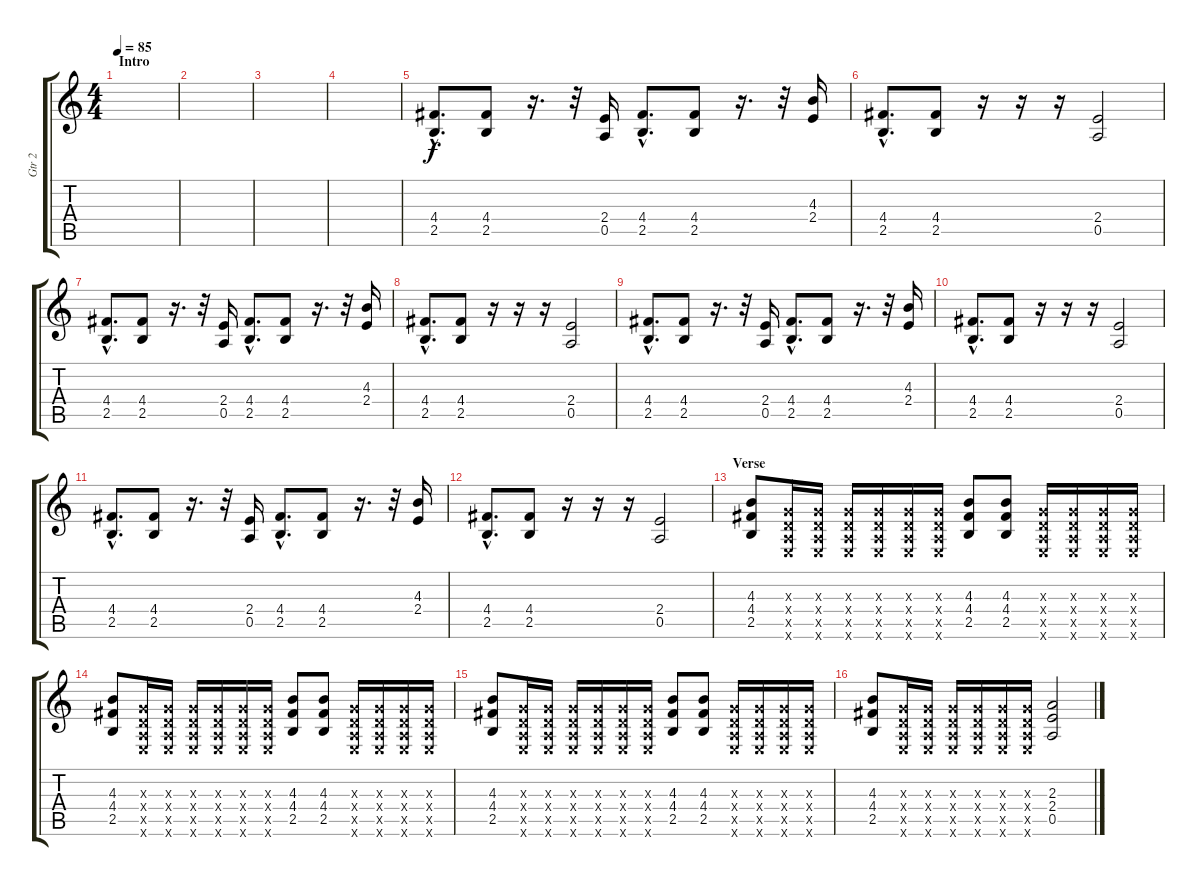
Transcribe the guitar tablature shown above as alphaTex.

\track ("Gtr 2" "Gtr 2") {instrument distortionguitar}
\staff {score tabs}
\tuning (E4 B3 G3 D3 A2 E2) {hide}
\ts (4 4)
\section ("" "Intro")
\tempo 85
\clef g2
\ks c
|
|
|
|
(4.4{hac} 2.5{hac}).8{d} (4.4 2.5).8 r.16{d} r.32 (2.4 0.5).16 (4.4{hac} 2.5{hac}).8{d} (4.4 2.5).8 r.16{d} r.32 (4.3 2.4).16 |
(4.4{hac} 2.5{hac}).8{d} (4.4 2.5).8 r.16 r.16 r.16 (2.4 0.5).2 |
(4.4{hac} 2.5{hac}).8{d} (4.4 2.5).8 r.16{d} r.32 (2.4 0.5).16 (4.4{hac} 2.5{hac}).8{d} (4.4 2.5).8 r.16{d} r.32 (4.3 2.4).16 |
(4.4{hac} 2.5{hac}).8{d} (4.4 2.5).8 r.16 r.16 r.16 (2.4 0.5).2 |
(4.4{hac} 2.5{hac}).8{d} (4.4 2.5).8 r.16{d} r.32 (2.4 0.5).16 (4.4{hac} 2.5{hac}).8{d} (4.4 2.5).8 r.16{d} r.32 (4.3 2.4).16 |
(4.4{hac} 2.5{hac}).8{d} (4.4 2.5).8 r.16 r.16 r.16 (2.4 0.5).2 |
(4.4{hac} 2.5{hac}).8{d} (4.4 2.5).8 r.16{d} r.32 (2.4 0.5).16 (4.4{hac} 2.5{hac}).8{d} (4.4 2.5).8 r.16{d} r.32 (4.3 2.4).16 |
(4.4{hac} 2.5{hac}).8{d} (4.4 2.5).8 r.16 r.16 r.16 (2.4 0.5).2 |
\section ("" "Verse")
(4.3 4.4 2.5).8 (0.3{x} 0.4{x} 0.5{x} 0.6{x}).16 (0.3{x} 0.4{x} 0.5{x} 0.6{x}).16 (0.3{x} 0.4{x} 0.5{x} 0.6{x}).16 (0.3{x} 0.4{x} 0.5{x} 0.6{x}).16 (0.3{x} 0.4{x} 0.5{x} 0.6{x}).16 (0.3{x} 0.4{x} 0.5{x} 0.6{x}).16 (4.3 4.4 2.5).8 (4.3 4.4 2.5).8 (0.3{x} 0.4{x} 0.5{x} 0.6{x}).16 (0.3{x} 0.4{x} 0.5{x} 0.6{x}).16 (0.3{x} 0.4{x} 0.5{x} 0.6{x}).16 (0.3{x} 0.4{x} 0.5{x} 0.6{x}).16 |
(4.3 4.4 2.5).8 (0.3{x} 0.4{x} 0.5{x} 0.6{x}).16 (0.3{x} 0.4{x} 0.5{x} 0.6{x}).16 (0.3{x} 0.4{x} 0.5{x} 0.6{x}).16 (0.3{x} 0.4{x} 0.5{x} 0.6{x}).16 (0.3{x} 0.4{x} 0.5{x} 0.6{x}).16 (0.3{x} 0.4{x} 0.5{x} 0.6{x}).16 (4.3 4.4 2.5).8 (4.3 4.4 2.5).8 (0.3{x} 0.4{x} 0.5{x} 0.6{x}).16 (0.3{x} 0.4{x} 0.5{x} 0.6{x}).16 (0.3{x} 0.4{x} 0.5{x} 0.6{x}).16 (0.3{x} 0.4{x} 0.5{x} 0.6{x}).16 |
(4.3 4.4 2.5).8 (0.3{x} 0.4{x} 0.5{x} 0.6{x}).16 (0.3{x} 0.4{x} 0.5{x} 0.6{x}).16 (0.3{x} 0.4{x} 0.5{x} 0.6{x}).16 (0.3{x} 0.4{x} 0.5{x} 0.6{x}).16 (0.3{x} 0.4{x} 0.5{x} 0.6{x}).16 (0.3{x} 0.4{x} 0.5{x} 0.6{x}).16 (4.3 4.4 2.5).8 (4.3 4.4 2.5).8 (0.3{x} 0.4{x} 0.5{x} 0.6{x}).16 (0.3{x} 0.4{x} 0.5{x} 0.6{x}).16 (0.3{x} 0.4{x} 0.5{x} 0.6{x}).16 (0.3{x} 0.4{x} 0.5{x} 0.6{x}).16 |
(4.3 4.4 2.5).8 (0.3{x} 0.4{x} 0.5{x} 0.6{x}).16 (0.3{x} 0.4{x} 0.5{x} 0.6{x}).16 (0.3{x} 0.4{x} 0.5{x} 0.6{x}).16 (0.3{x} 0.4{x} 0.5{x} 0.6{x}).16 (0.3{x} 0.4{x} 0.5{x} 0.6{x}).16 (0.3{x} 0.4{x} 0.5{x} 0.6{x}).16 (2.3 2.4 0.5).2
